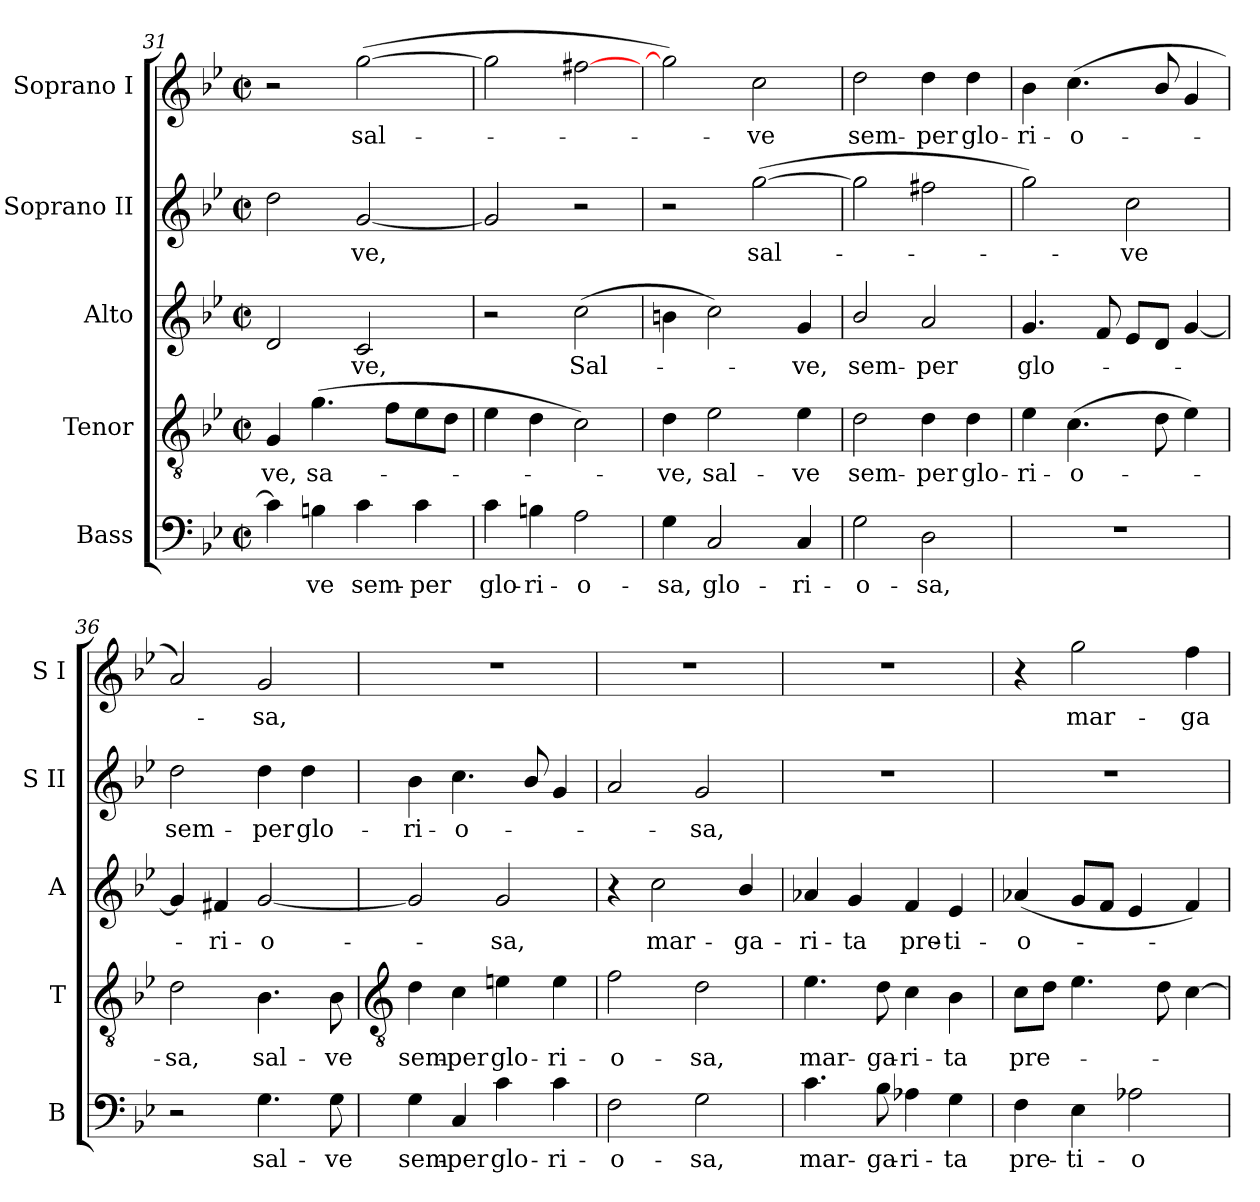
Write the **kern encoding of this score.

**kern	**text	**kern	**text	**kern	**text	**kern	**text	**kern	**text
*part5	*part5	*part4	*part4	*part3	*part3	*part2	*part2	*part1	*part1
*staff5	*staff5	*staff4	*staff4	*staff3	*staff3	*staff2	*staff2	*staff1	*staff1
*I"Bass	*	*I"Tenor	*	*I"Alto	*	*I"Soprano II	*	*I"Soprano I	*
*I'B	*	*I'T	*	*I'A	*	*I'S II	*	*I'S I	*
!!LO:LB:g=z
*clefF4	*	*clefGv2	*	*clefG2	*	*clefG2	*	*clefG2	*
*k[b-e-]	*	*k[b-e-]	*	*k[b-e-]	*	*k[b-e-]	*	*k[b-e-]	*
*B-:	*	*B-:	*	*B-:	*	*B-:	*	*B-:	*
*M2/2	*	*M2/2	*	*M2/2	*	*M2/2	*	*M2/2	*
*met(c|)	*	*met(c|)	*	*met(c|)	*	*met(c|)	*	*met(c|)	*
=31	=31	=31	=31	=31	=31	=31	=31	=31	=31
!	!	!	!LO:LY:b	!	!	!	!	!	!
4c]	.	4G	ve,	2d	.	2dd	.	2r	.
!	!LO:LY:b	!	!LO:LY:b	!	!	!	!	!	!
4Bn	ve	(>4.g	sa-	.	.	.	.	.	.
!	!LO:LY:b	!	!	!	!LO:LY:b	!	!LO:LY:b	!	!LO:LY:b
4c	sem-	.	.	2c	ve,	[2g	ve,	(>[2gg	sal-
.	.	8fL	.	.	.	.	.	.	.
!	!LO:LY:b	!	!	!	!	!	!	!	!
4c	-per	8e-	.	.	.	.	.	.	.
.	.	8dJ	.	.	.	.	.	.	.
=32	=32	=32	=32	=32	=32	=32	=32	=32	=32
!	!LO:LY:b	!	!	!	!	!	!	!	!
4c	glo-	4e-	.	2r	.	2g]	.	2gg]	.
!	!LO:LY:b	!	!	!	!	!	!	!	!
4Bn	-ri-	4d	.	.	.	.	.	.	.
!	!LO:LY:b	!	!	!	!LO:LY:b	!	!	!	!
2A	-o-	2c)	.	(>2cc	Sal-	2r	.	[2ff#X	.
=33	=33	=33	=33	=33	=33	=33	=33	=33	=33
!	!LO:LY:b	!	!LO:LY:b	!	!	!	!	!	!
4G	-sa,	4d	ve,	4bn	.	2r	.	2gg])	.
!	!LO:LY:b	!	!LO:LY:b	!	!	!	!	!	!
2C	glo-	2e-	sal-	2cc)	.	.	.	.	.
!	!	!	!	!	!	!	!LO:LY:b	!	!LO:LY:b
.	.	.	.	.	.	(>[2gg	sal-	2cc	ve
!	!LO:LY:b	!	!LO:LY:b	!	!LO:LY:b	!	!	!	!
4C	-ri-	4e-	-ve	4g	ve,	.	.	.	.
=34	=34	=34	=34	=34	=34	=34	=34	=34	=34
!	!LO:LY:b	!	!LO:LY:b	!	!LO:LY:b	!	!	!	!LO:LY:b
2G	-o-	2d	sem-	2b-/	sem-	2gg]	.	2dd	sem-
!	!LO:LY:b	!	!LO:LY:b	!	!LO:LY:b	!	!	!	!LO:LY:b
2D	-sa,	4d	-per	2a	-per	2ff#X	.	4dd	-per
!	!	!	!LO:LY:b	!	!	!	!	!	!LO:LY:b
.	.	4d	glo-	.	.	.	.	4dd	glo-
=35	=35	=35	=35	=35	=35	=35	=35	=35	=35
!	!	!	!LO:LY:b	!	!LO:LY:b	!	!	!	!LO:LY:b
1r	.	4e-	-ri-	4.g	glo-	2gg)	.	4b-	-ri-
!	!	!	!LO:LY:b	!	!	!	!	!	!LO:LY:b
.	.	(>4.c	-o-	.	.	.	.	(<4.cc	-o-
.	.	.	.	8f	.	.	.	.	.
!	!	!	!	!	!	!	!LO:LY:b	!	!
.	.	.	.	8e-L	.	2cc	ve	.	.
.	.	8d	.	8dJ	.	.	.	8b-/	.
.	.	4e-)	.	[4g	.	.	.	4g	.
=36	=36	=36	=36	=36	=36	=36	=36	=36	=36
!	!	!	!LO:LY:b	!	!	!	!LO:LY:b	!	!
2r	.	2d	sa,	4g]	.	2dd	sem-	2a)	.
!	!	!	!	!	!LO:LY:b	!	!	!	!
.	.	.	.	4f#X	ri-	.	.	.	.
!	!LO:LY:b	!	!LO:LY:b	!	!LO:LY:b	!	!LO:LY:b	!	!LO:LY:b
4.G	sal-	4.B-	sal-	[2g	-o-	4dd	-per	2g	sa,
!	!	!	!	!	!	!	!LO:LY:b	!	!
.	.	.	.	.	.	4dd	glo-	.	.
!	!LO:LY:b	!	!LO:LY:b	!	!	!	!	!	!
8G	-ve	8B-	-ve	.	.	.	.	.	.
!!LO:LB:g=z
=37	=37	=37	=37	=37	=37	=37	=37	=37	=37
*	*	*clefGv2	*	*	*	*	*	*	*
!	!LO:LY:b	!	!LO:LY:b	!	!	!	!LO:LY:b	!	!
4G	sem-	4d	sem-	2g]	.	4b-	-ri-	1r	.
!	!LO:LY:b	!	!LO:LY:b	!	!	!	!LO:LY:b	!	!
4C	-per	4c	-per	.	.	4.cc	-o-	.	.
!	!LO:LY:b	!	!LO:LY:b	!	!LO:LY:b	!	!	!	!
4c	glo-	4en	glo-	2g	sa,	.	.	.	.
.	.	.	.	.	.	8b-/	.	.	.
!	!LO:LY:b	!	!LO:LY:b	!	!	!	!	!	!
4c	-ri-	4e	-ri-	.	.	4g	.	.	.
=38	=38	=38	=38	=38	=38	=38	=38	=38	=38
!	!LO:LY:b	!	!LO:LY:b	!	!	!	!	!	!
2F	-o-	2f	-o-	4r	.	2a	.	1r	.
!	!	!	!	!	!LO:LY:b	!	!	!	!
.	.	.	.	2cc	mar-	.	.	.	.
!	!LO:LY:b	!	!LO:LY:b	!	!	!	!LO:LY:b	!	!
2G	-sa,	2d	-sa,	.	.	2g	sa,	.	.
!	!	!	!	!	!LO:LY:b	!	!	!	!
.	.	.	.	4b-/	-ga-	.	.	.	.
=39	=39	=39	=39	=39	=39	=39	=39	=39	=39
!	!LO:LY:b	!	!LO:LY:b	!	!LO:LY:b	!	!	!	!
4.c	mar-	4.e-	mar-	4a-X	-ri-	1r	.	1r	.
!	!	!	!	!	!LO:LY:b	!	!	!	!
.	.	.	.	4g	-ta	.	.	.	.
!	!LO:LY:b	!	!LO:LY:b	!	!	!	!	!	!
8B-	-ga-	8d	-ga-	.	.	.	.	.	.
!	!LO:LY:b	!	!LO:LY:b	!	!LO:LY:b	!	!	!	!
4A-X	-ri-	4c	-ri-	4f	pre-	.	.	.	.
!	!LO:LY:b	!	!LO:LY:b	!	!LO:LY:b	!	!	!	!
4G	-ta	4B-	-ta	4e-	-ti-	.	.	.	.
=40	=40	=40	=40	=40	=40	=40	=40	=40	=40
!	!LO:LY:b	!	!LO:LY:b	!	!LO:LY:b	!	!	!	!
4F	pre-	8cL	pre-	(<4a-X	-o-	1r	.	4r	.
.	.	8dJ	.	.	.	.	.	.	.
!	!LO:LY:b	!	!	!	!	!	!	!	!LO:LY:b
4E-	-ti-	4.e-	.	8gL	.	.	.	2gg	mar-
.	.	.	.	8fJ	.	.	.	.	.
!	!LO:LY:b	!	!	!	!	!	!	!	!
2A-X	-o-	.	.	4e-	.	.	.	.	.
.	.	8d	.	.	.	.	.	.	.
!	!	!	!	!	!	!	!	!	!LO:LY:b
.	.	[4c	.	4f)	.	.	.	4ff	-ga-
=	=	=	=	=	=	=	=	=	=
*-	*-	*-	*-	*-	*-	*-	*-	*-	*-
